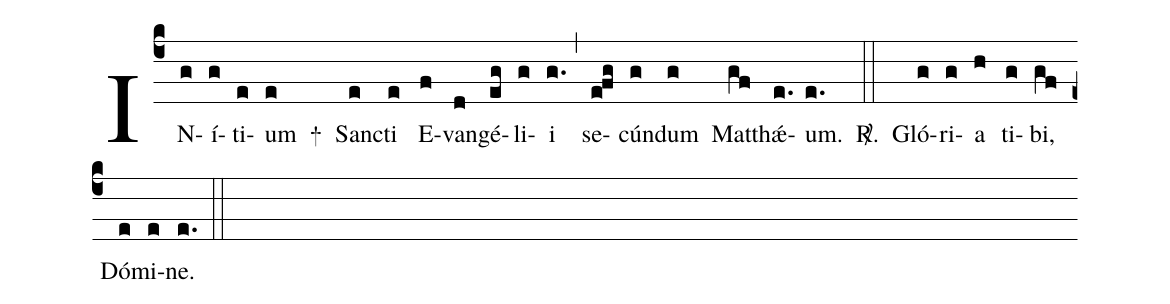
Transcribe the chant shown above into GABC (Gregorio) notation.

%%
(c4)
IN(g)í(g)ti(e)um(e) +()
Sanc(e)ti(e) E(f)van(d)gé(eg)li(g)i(g.) (,)
se(e!fg)cún(g)dum(g) Mat(gf)thǽ(e.)um.(e.) <sp>R/</sp>.(::)
Gló(g)ri(g)a(h) ti(g)bi,(gf) Dó(e)mi(e)ne.(e.) (::)
